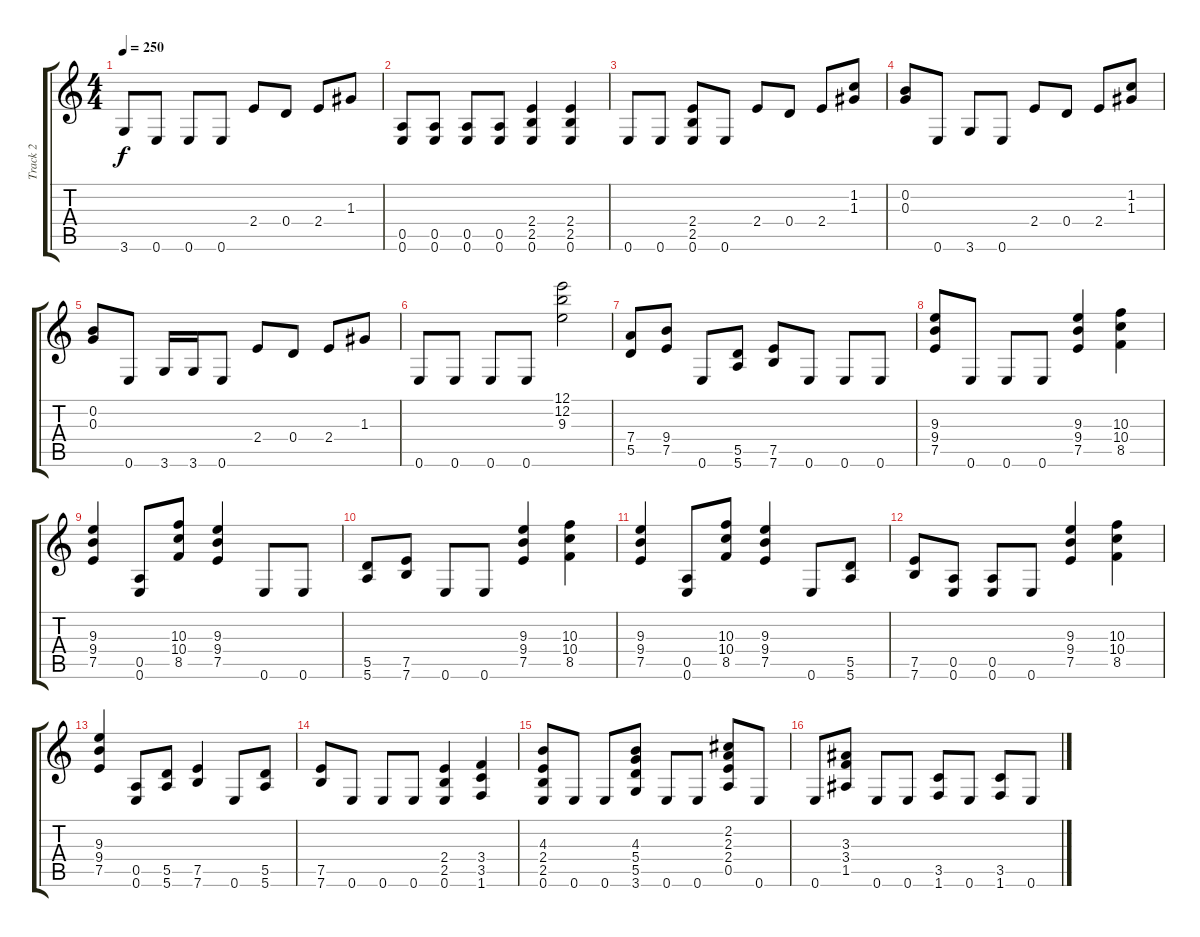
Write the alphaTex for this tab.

\track ("Track 2" "Track 2") {instrument overdrivenguitar}
\staff {score tabs}
\tuning (E4 B3 G3 D3 A2 E2) {hide}
\ts (4 4)
\tempo 250
\clef g2
\ks c
3.6.8{dy f} 0.6.8 0.6.8 0.6.8 2.4.8 0.4.8 2.4.8 1.3.8 |
(0.5 0.6).8 (0.5 0.6).8 (0.5 0.6).8 (0.5 0.6).8 (2.4 2.5 0.6).4 (2.4 2.5 0.6).4 |
0.6.8 0.6.8 (2.4 2.5 0.6).8 0.6.8 2.4.8 0.4.8 2.4.8 (1.2 1.3).8 |
(0.2 0.3).8 0.6.8 3.6.8 0.6.8 2.4.8 0.4.8 2.4.8 (1.2 1.3).8 |
(0.2 0.3).8 0.6.8 3.6.16 3.6.16 0.6.8 2.4.8 0.4.8 2.4.8 1.3.8 |
0.6.8 0.6.8 0.6.8 0.6.8 (12.1 12.2 9.3).2 |
(7.4 5.5).8 (9.4 7.5).8 0.6.8 (5.5 5.6).8 (7.5 7.6).8 0.6.8 0.6.8 0.6.8 |
(9.3 9.4 7.5).8 0.6.8 0.6.8 0.6.8 (9.3 9.4 7.5).4 (10.3 10.4 8.5).4 |
(9.3 9.4 7.5).4 (0.5 0.6).8 (10.3 10.4 8.5).8 (9.3 9.4 7.5).4 0.6.8 0.6.8 |
(5.5 5.6).8 (7.5 7.6).8 0.6.8 0.6.8 (9.3 9.4 7.5).4 (10.3 10.4 8.5).4 |
(9.3 9.4 7.5).4 (0.5 0.6).8 (10.3 10.4 8.5).8 (9.3 9.4 7.5).4 0.6.8 (5.5 5.6).8 |
(7.5 7.6).8 (0.5 0.6).8 (0.5 0.6).8 0.6.8 (9.3 9.4 7.5).4 (10.3 10.4 8.5).4 |
(9.3 9.4 7.5).4 (0.5 0.6).8 (5.5 5.6).8 (7.5 7.6).4 0.6.8 (5.5 5.6).8 |
(7.5 7.6).8 0.6.8 0.6.8 0.6.8 (2.4 2.5 0.6).4 (3.4 3.5 1.6).4 |
(4.3 2.4 2.5 0.6).8 0.6.8 0.6.8 (4.3 5.4 5.5 3.6).8 0.6.8 0.6.8 (2.2 2.3 2.4 0.5).8 0.6.8 |
0.6.8 (3.3 3.4 1.5).8 0.6.8 0.6.8 (3.5 1.6).8 0.6.8 (3.5 1.6).8 0.6.8
